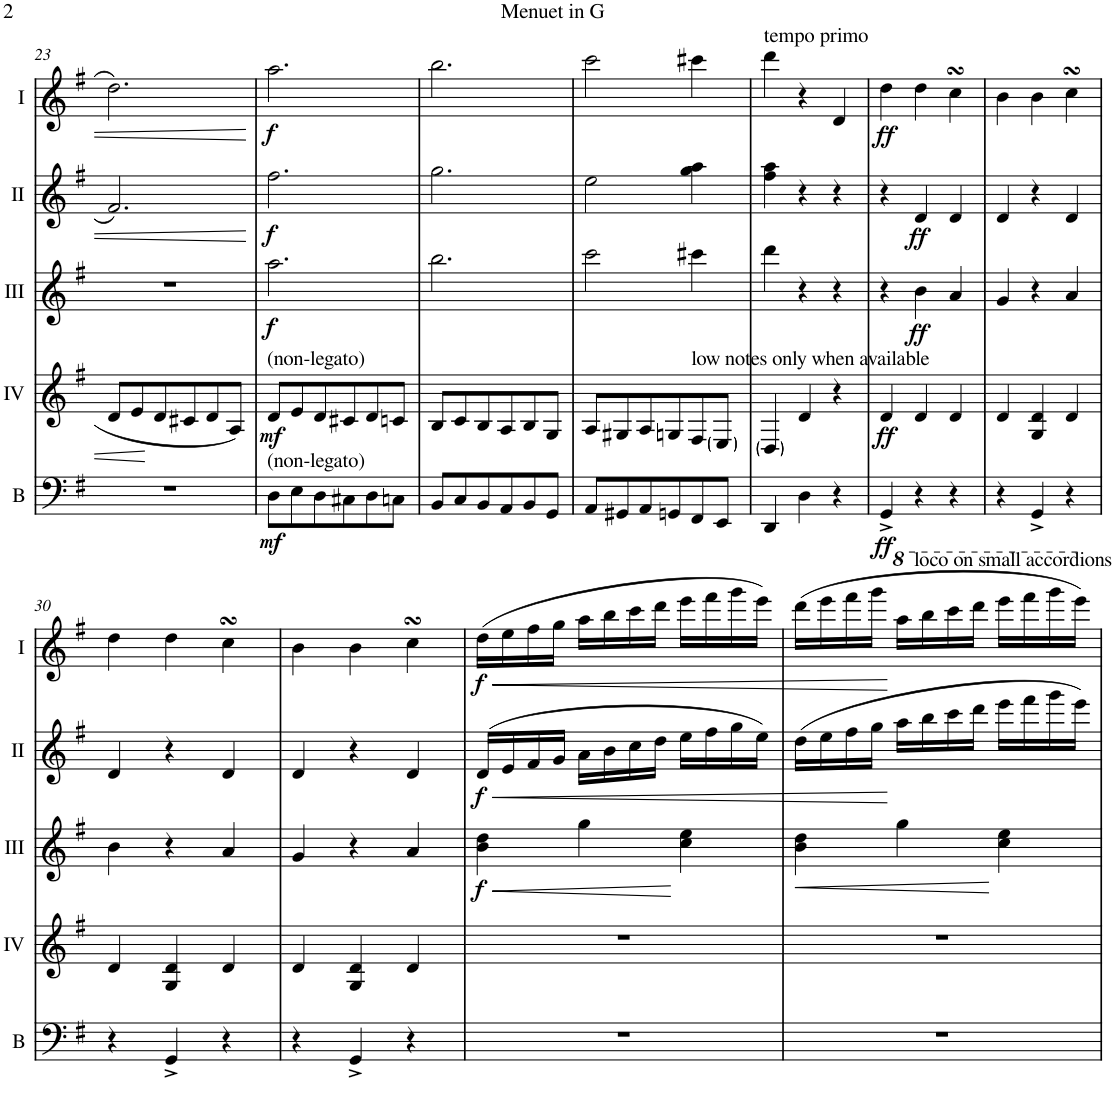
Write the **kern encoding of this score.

**kern	**dynam	**kern	**dynam	**kern	**dynam	**kern	**dynam	**kern	**dynam
*part5	*part5	*part4	*part4	*part3	*part3	*part2	*part2	*part1	*part1
*staff5	*staff5	*staff4	*staff4	*staff3	*staff3	*staff2	*staff2	*staff1	*staff1
*I"Bass	*	*I"Acc. 4	*	*I"Acc. 3	*	*I"Acc. 2	*	*I"Acc. 1	*
*I'B	*	*	*	*	*	*	*	*	*
!!LO:PB:g=z
*clefF4	*	*clefG2	*	*clefG2	*	*clefG2	*	*clefG2	*
*Trd7c12	*	*Trd7c12	*	*Trd7c12	*	*	*	*	*
*k[f#]	*	*k[f#]	*	*k[f#]	*	*k[f#]	*	*k[f#]	*
*M3/4	*	*M3/4	*	*M3/4	*	*M3/4	*	*M3/4	*
=23	=23	=23	=23	=23	=23	=23	=23	=23	=23
2.r	.	8d/L	.	2.r	.	2.f#/	.	2.dd\	.
.	.	8e/	.	.	.	.	.	.	.
.	.	8d/	.	.	.	.	.	.	.
.	.	8c#X/	.	.	.	.	.	.	.
.	.	8d/	.	.	.	.	.	.	.
.	.	8A/J	.	.	.	.	.	.	.
=24	=24	=24	=24	=24	=24	=24	=24	=24	=24
!	!	!LO:TX:a:t=(non-legato)	!	!	!	!	!	!	!
!LO:TX:a:t=(non-legato)	!	!	!	!	!	!	!	!	!
!	!LO:DY:b	!	!LO:DY:b	!	!LO:DY:b	!	!LO:DY:b	!	!LO:DY:b
8D\L	mf	8d/L	mf	2.aa\	f	2.ff#\	f	2.aa\	f
8E\	.	8e/	.	.	.	.	.	.	.
8D\	.	8d/	.	.	.	.	.	.	.
8C#X\	.	8c#X/	.	.	.	.	.	.	.
8D\	.	8d/	.	.	.	.	.	.	.
8Cn\J	.	8cn/J	.	.	.	.	.	.	.
=25	=25	=25	=25	=25	=25	=25	=25	=25	=25
8BB/L	.	8B/L	.	2.bb\	.	2.gg\	.	2.bb\	.
8C/	.	8c/	.	.	.	.	.	.	.
8BB/	.	8B/	.	.	.	.	.	.	.
8AA/	.	8A/	.	.	.	.	.	.	.
8BB/	.	8B/	.	.	.	.	.	.	.
8GG/J	.	8G/J	.	.	.	.	.	.	.
=26	=26	=26	=26	=26	=26	=26	=26	=26	=26
8AA/L	.	8A/L	.	2ccc\	.	2ee\	.	2ccc\	.
8GG#X/	.	8G#X/	.	.	.	.	.	.	.
8AA/	.	8A/	.	.	.	.	.	.	.
8GGn/	.	8Gn/	.	.	.	.	.	.	.
8FF#/	.	8F#/	.	4ccc#X\	.	4gg\ 4aa\	.	4ccc#X\	.
!	!	!LO:TX:a:t=low notes only when available	!	!	!	!	!	!	!
8EE/J	.	8E/J	.	.	.	.	.	.	.
=27	=27	=27	=27	=27	=27	=27	=27	=27	=27
!	!	!	!	!	!	!	!	!LO:TX:a:t=tempo primo	!
4DD/	.	4D/	.	4ddd\	.	4ff#\ 4aa\	.	4ddd\	.
4D\	.	4d/	.	4r	.	4r	.	4r	.
4r	.	4r	.	4r	.	4r	.	4d/	.
=28	=28	=28	=28	=28	=28	=28	=28	=28	=28
!	!LO:DY:b	!	!LO:DY:b	!	!	!	!	!	!LO:DY:b
4GG^/	ff	4d/	ff	4r	.	4r	.	4dd\	ff
!	!	!	!	!	!LO:DY:b	!	!LO:DY:b	!	!
4r	.	4d/	.	4b\	ff	4d/	ff	4dd\	.
4r	.	4d/	.	4a/	.	4d/	.	4ccsSSs\	.
=29	=29	=29	=29	=29	=29	=29	=29	=29	=29
4r	.	4d/	.	4g/	.	4d/	.	4b\	.
4GG^/	.	4G/ 4d/	.	4r	.	4r	.	4b\	.
4r	.	4d/	.	4a/	.	4d/	.	4ccsSSs\	.
!!LO:LB:g=z
=30	=30	=30	=30	=30	=30	=30	=30	=30	=30
4r	.	4d/	.	4b\	.	4d/	.	4dd\	.
4GG^/	.	4G/ 4d/	.	4r	.	4r	.	4dd\	.
4r	.	4d/	.	4a/	.	4d/	.	4ccsSSs\	.
=31	=31	=31	=31	=31	=31	=31	=31	=31	=31
4r	.	4d/	.	4g/	.	4d/	.	4b\	.
4GG^/	.	4G/ 4d/	.	4r	.	4r	.	4b\	.
4r	.	4d/	.	4a/	.	4d/	.	4ccsSSs\	.
=32	=32	=32	=32	=32	=32	=32	=32	=32	=32
!	!	!	!	!	!LO:HP:b	!	!LO:HP:b	!	!LO:HP:b
!	!	!	!	!	!LO:DY:n=1:b	!	!LO:DY:n=1:b	!	!LO:DY:n=1:b
2.r	.	2.r	.	4b\ 4dd\	< f	(16d/LL	< f	(16dd\LL	< f
.	.	.	.	.	.	16e/	.	16ee\	.
.	.	.	.	.	.	16f#/	.	16ff#\	.
.	.	.	.	.	.	16g/JJ	.	16gg\JJ	.
.	.	.	.	4gg\	.	16a\LL	.	16aa\LL	.
.	.	.	.	.	.	16b\	.	16bb\	.
.	.	.	.	.	.	16cc\	.	16ccc\	.
.	.	.	.	.	.	16dd\JJ	.	16ddd\JJ	.
.	.	.	.	4cc\ 4ee\	[	16ee\LL	.	16eee\LL	.
.	.	.	.	.	.	16ff#\	.	16fff#\	.
.	.	.	.	.	.	16gg\	.	16ggg\	.
.	.	.	.	.	.	16ee\JJ)	.	16eee\JJ)	.
=33	=33	=33	=33	=33	=33	=33	=33	=33	=33
!	!	!	!	!	!LO:HP:b	!	!	!	!
2.r	.	2.r	.	4b\ 4dd\	<	(16dd\LL	.	(16ddd\LL	.
.	.	.	.	.	.	16ee\	.	16eee\	.
.	.	.	.	.	.	16ff#\	.	16fff#\	.
.	.	.	.	.	.	16gg\JJ	.	16ggg\JJ	.
!	!	!	!	!	!	!	!	!LO:TX:a:t=loco on small accordions	!
.	.	.	.	4gg\	.	16aa\LL	[	16aaa\LL	[
.	.	.	.	.	.	16bb\	.	16bbb\	.
.	.	.	.	.	.	16ccc\	.	16cccc\	.
.	.	.	.	.	.	16ddd\JJ	.	16dddd\JJ	.
.	.	.	.	4cc\ 4ee\	[	16eee\LL	.	16eeee\LL	.
.	.	.	.	.	.	16fff#\	.	16ffff#\	.
.	.	.	.	.	.	16ggg\	.	16gggg\	.
.	.	.	.	.	.	16eee\JJ)	.	16eeee\JJ)	.
=	=	=	=	=	=	=	=	=	=
*-	*-	*-	*-	*-	*-	*-	*-	*-	*-
